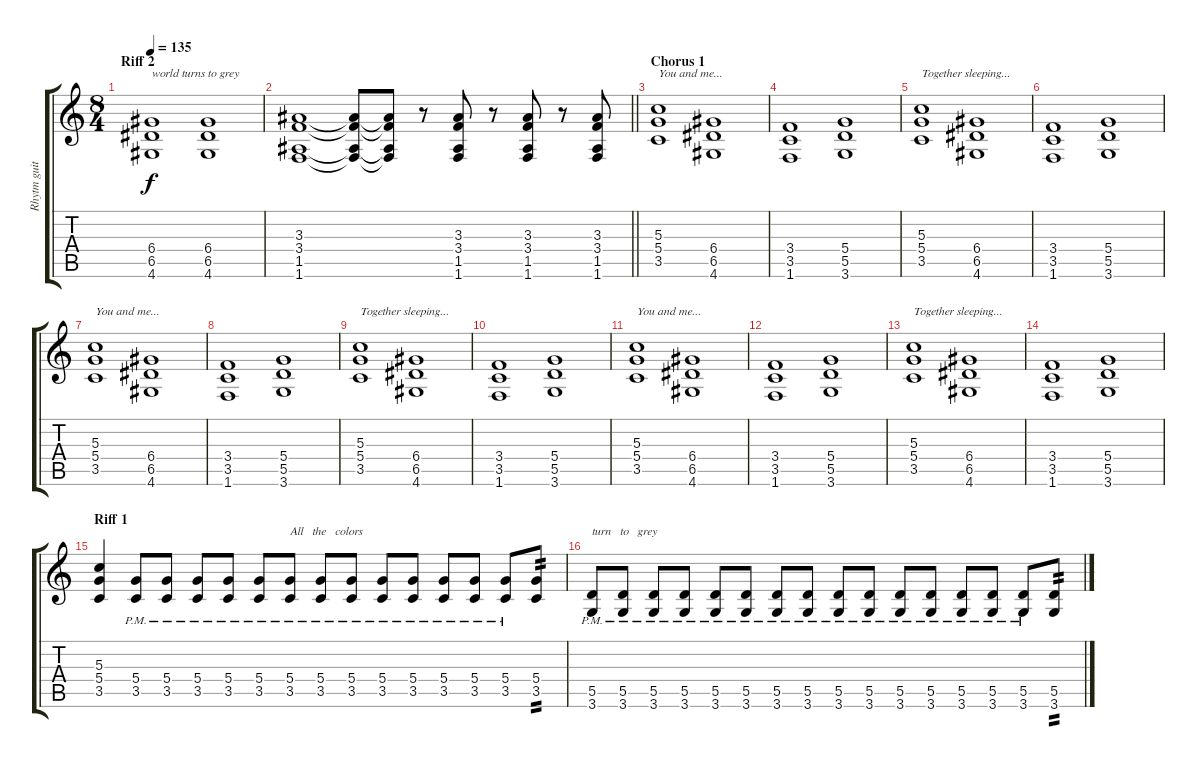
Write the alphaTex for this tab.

\track ("Rhytm guitar 2" "Rhytm guit") {instrument distortionguitar}
\staff {score tabs}
\tuning (E4 B3 G3 D3 A2 E2) {hide}
\ts (8 4)
\section ("" "Riff 2")
\tempo 135
\clef g2
\ks c
(6.4 6.5 4.6).1{txt "world turns to grey" dy f} (6.4 6.5 4.6).1 |
\barLineRight lightlight
(3.3 3.4 1.5 1.6).1 (3.3{t} 3.4{t} 1.5{t} 1.6{t}).8 (3.3{t} 3.4{t} 1.5{t} 1.6{t}).8 r.8 (3.3 3.4 1.5 1.6).8 r.8 (3.3 3.4 1.5 1.6).8 r.8 (3.3 3.4 1.5 1.6).8 |
\section ("" "Chorus 1")
(5.3 5.4 3.5).1{txt "You and me..."} (6.4 6.5 4.6).1 |
(3.4 3.5 1.6).1 (5.4 5.5 3.6).1 |
(5.3 5.4 3.5).1{txt "Together sleeping..."} (6.4 6.5 4.6).1 |
(3.4 3.5 1.6).1 (5.4 5.5 3.6).1 |
(5.3 5.4 3.5).1{txt "You and me..."} (6.4 6.5 4.6).1 |
(3.4 3.5 1.6).1 (5.4 5.5 3.6).1 |
(5.3 5.4 3.5).1{txt "Together sleeping..."} (6.4 6.5 4.6).1 |
(3.4 3.5 1.6).1 (5.4 5.5 3.6).1 |
(5.3 5.4 3.5).1{txt "You and me..."} (6.4 6.5 4.6).1 |
(3.4 3.5 1.6).1 (5.4 5.5 3.6).1 |
(5.3 5.4 3.5).1{txt "Together sleeping..."} (6.4 6.5 4.6).1 |
(3.4 3.5 1.6).1 (5.4 5.5 3.6).1 |
\section ("" "Riff 1")
(5.3 5.4 3.5).4 (5.4{pm} 3.5{pm}).8 (5.4{pm} 3.5{pm}).8 (5.4{pm} 3.5{pm}).8 (5.4{pm} 3.5{pm}).8 (5.4{pm} 3.5{pm}).8 (5.4{pm} 3.5{pm}).8{txt "All   the   colors"} (5.4{pm} 3.5{pm}).8 (5.4{pm} 3.5{pm}).8 (5.4{pm} 3.5{pm}).8 (5.4{pm} 3.5{pm}).8 (5.4{pm} 3.5{pm}).8 (5.4{pm} 3.5{pm}).8 (5.4{pm} 3.5{pm}).8 (5.4 3.5).8{tp 2} |
(5.5{pm} 3.6{pm}).8{txt "turn   to   grey"} (5.5{pm} 3.6{pm}).8 (5.5{pm} 3.6{pm}).8 (5.5{pm} 3.6{pm}).8 (5.5{pm} 3.6{pm}).8 (5.5{pm} 3.6{pm}).8 (5.5{pm} 3.6{pm}).8 (5.5{pm} 3.6{pm}).8 (5.5{pm} 3.6{pm}).8 (5.5{pm} 3.6{pm}).8 (5.5{pm} 3.6{pm}).8 (5.5{pm} 3.6{pm}).8 (5.5{pm} 3.6{pm}).8 (5.5{pm} 3.6{pm}).8 (5.5{pm} 3.6{pm}).8 (5.5 3.6).8{tp 2}
